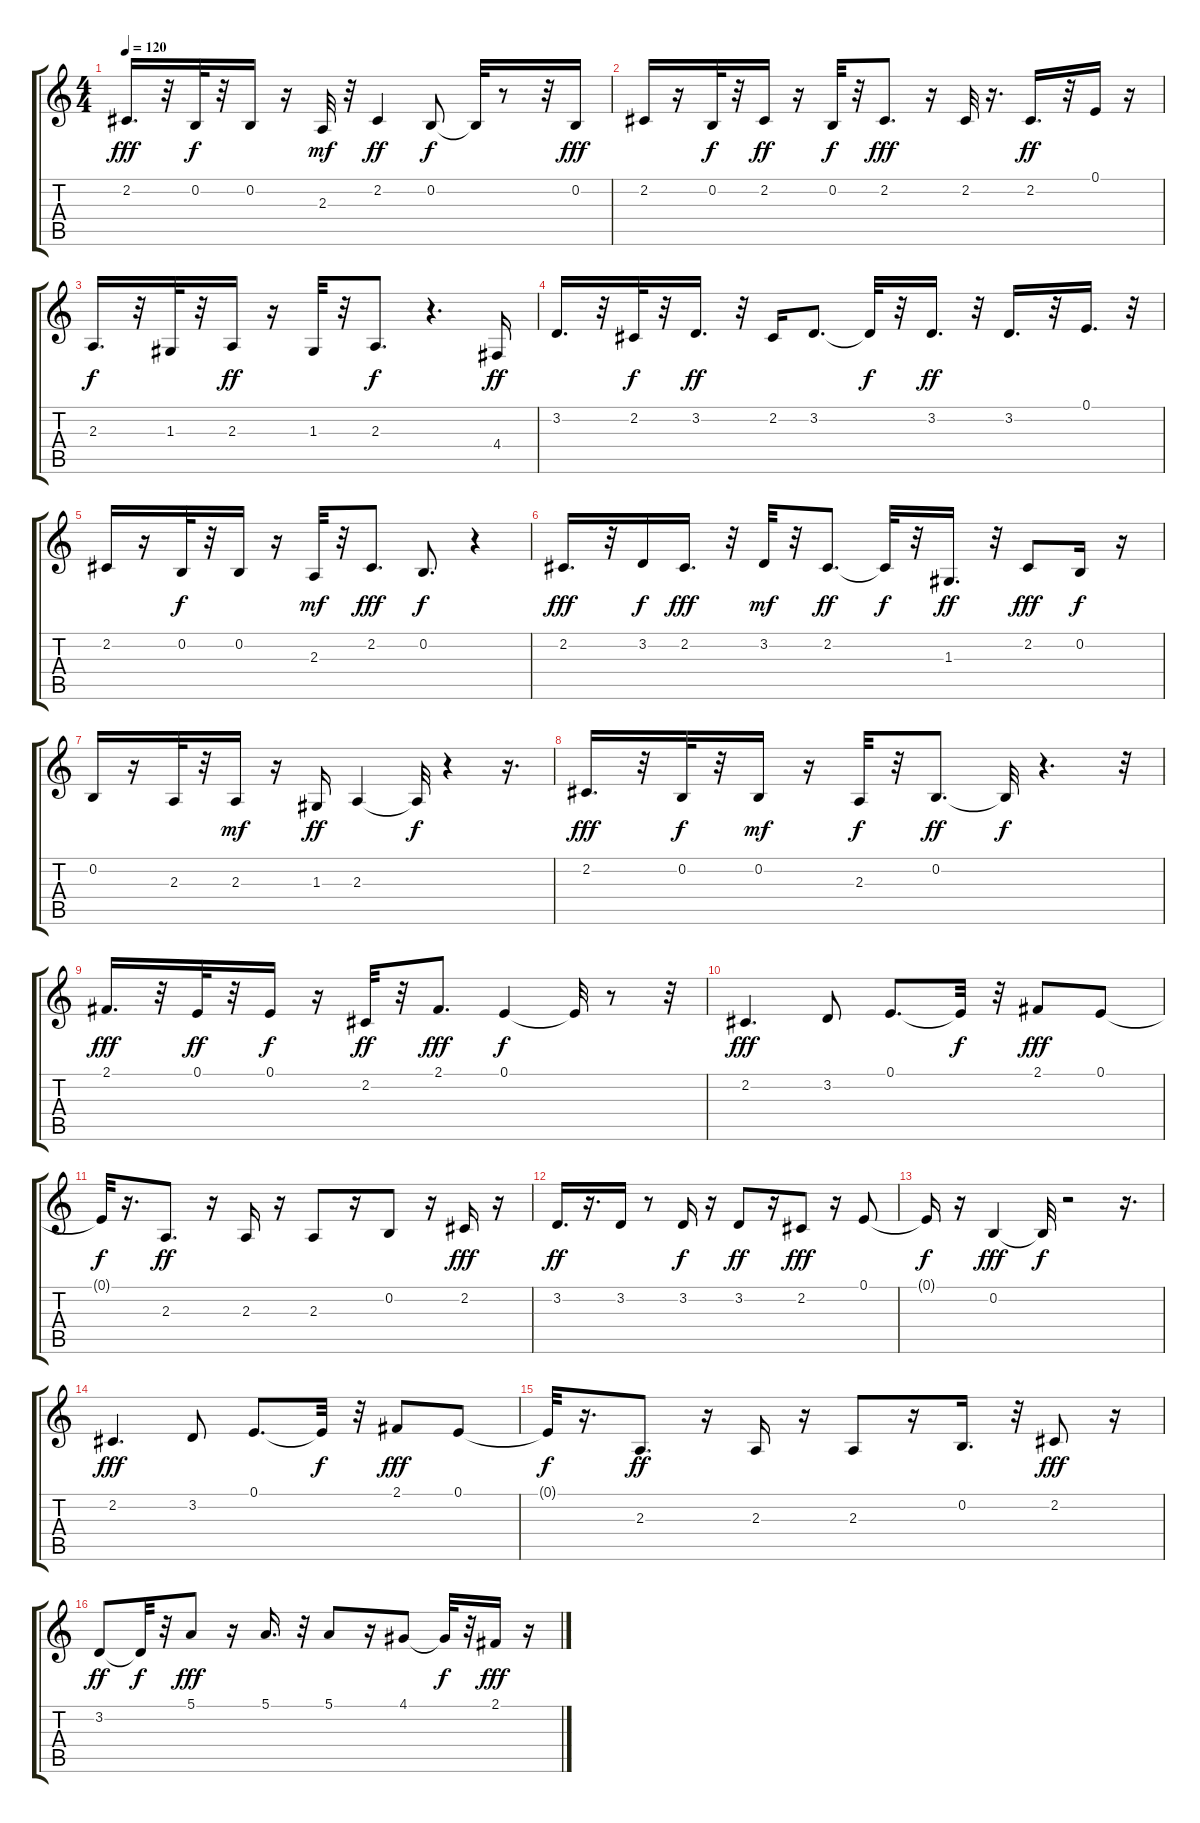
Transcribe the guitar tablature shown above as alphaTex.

\track "" {instrument voiceoohs}
\staff {score tabs}
\tuning (E4 B3 G3 D3 A2 E2) {hide}
\ts (4 4)
\tempo 120
\clef g2
\ks c
2.2.16{d dy fff} r.32 0.2.32{dy f} r.32 0.2.16 r.16 2.3.32{dy mf} r.32 2.2.4{dy ff} 0.2.8{dy f} 0.2{t}.32 r.8 r.32 0.2.16{dy fff} |
2.2.16 r.16 0.2.32{dy f} r.32 2.2.16{dy ff} r.16 0.2.32{dy f} r.32 2.2.8{d dy fff} r.16 2.2.32 r.16{d} 2.2.16{d dy ff} r.32 0.1.16 r.16 |
2.3.16{d dy f} r.32 1.3.32 r.32 2.3.16{dy ff} r.16 1.3.32 r.32 2.3.8{d dy f} r.4{d} 4.4.16{dy ff} |
3.2.16{d} r.32 2.2.32{dy f} r.32 3.2.16{d dy ff} r.32 2.2.16 3.2.8{d} 3.2{t}.32{dy f} r.32 3.2.16{d dy ff} r.32 3.2.16{d} r.32 0.1.16{d} r.32 |
2.2.16 r.16 0.2.32{dy f} r.32 0.2.16 r.16 2.3.32{dy mf} r.32 2.2.8{d dy fff} 0.2.8{d dy f} r.4 |
2.2.16{d dy fff} r.32 3.2.16{dy f} 2.2.16{d dy fff} r.32 3.2.32{dy mf} r.32 2.2.8{d dy ff} 2.2{t}.32{dy f} r.32 1.3.16{d dy ff} r.32 2.2.8{dy fff} 0.2.16{dy f} r.16 |
0.2.16 r.16 2.3.32 r.32 2.3.16{dy mf} r.16 1.3.16{dy ff} 2.3.4 2.3{t}.32{dy f} r.4 r.16{d} |
2.2.16{d dy fff} r.32 0.2.32{dy f} r.32 0.2.16{dy mf} r.16 2.3.32{dy f} r.32 0.2.8{d dy ff} 0.2{t}.32{dy f} r.4{d} r.32 |
2.1.16{d dy fff} r.32 0.1.32{dy ff} r.32 0.1.16{dy f} r.16 2.2.32{dy ff} r.32 2.1.8{d dy fff} 0.1.4{dy f} 0.1{t}.32 r.8 r.32 |
2.2.4{d dy fff} 3.2.8 0.1.8{d} 0.1{t}.32{dy f} r.32 2.1.8{dy fff} 0.1.8 |
0.1{t}.32{dy f} r.16{d} 2.3.8{d dy ff} r.16 2.3.16 r.16 2.3.8 r.16 0.2.8 r.16 2.2.16{dy fff} r.16 |
3.2.16{d dy ff} r.16{d} 3.2.16 r.8 3.2.16{dy f} r.16 3.2.8{dy ff} r.16 2.2.8{dy fff} r.16 0.1.8 |
0.1{t}.16{dy f} r.16 0.2.4{dy fff} 0.2{t}.32{dy f} r.2 r.16{d} |
2.2.4{d dy fff} 3.2.8 0.1.8{d} 0.1{t}.32{dy f} r.32 2.1.8{dy fff} 0.1.8 |
0.1{t}.32{dy f} r.16{d} 2.3.8{d dy ff} r.16 2.3.16 r.16 2.3.8 r.16 0.2.16{d} r.32 2.2.8{dy fff} r.16 |
3.2.8{dy ff} 3.2{t}.32{dy f} r.32 5.1.8{dy fff} r.16 5.1.16{d} r.32 5.1.8 r.16 4.1.8 4.1{t}.32{dy f} r.32 2.1.16{dy fff} r.16
